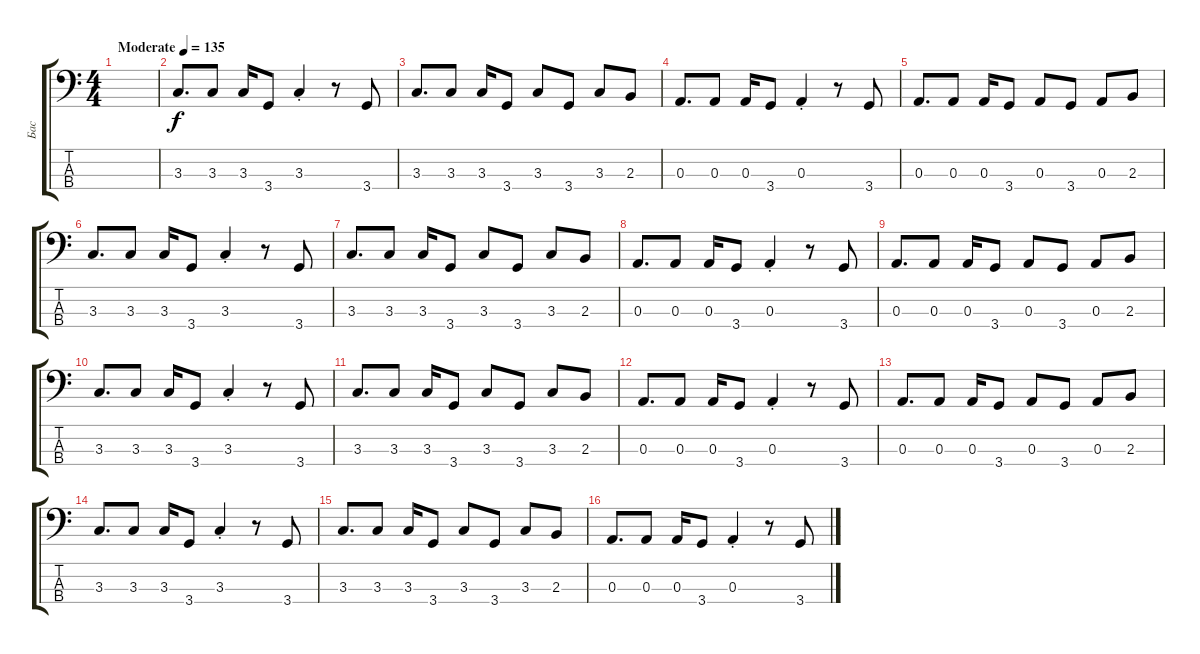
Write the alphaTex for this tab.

\track ("Бас" "Бас") {instrument slapbass1}
\staff {score tabs}
\tuning (G2 D2 A1 E1) {hide}
\ts (4 4)
\tempo (135 "Moderate")
\clef f4
\ks c
|
3.3.8{d} 3.3.8 3.3.16 3.4.8 3.3{st}.4 r.8 3.4.8 |
3.3.8{d} 3.3.8 3.3.16 3.4.8 3.3.8 3.4.8 3.3.8 2.3.8 |
0.3.8{d} 0.3.8 0.3.16 3.4.8 0.3{st}.4 r.8 3.4.8 |
0.3.8{d} 0.3.8 0.3.16 3.4.8 0.3.8 3.4.8 0.3.8 2.3.8 |
3.3.8{d} 3.3.8 3.3.16 3.4.8 3.3{st}.4 r.8 3.4.8 |
3.3.8{d} 3.3.8 3.3.16 3.4.8 3.3.8 3.4.8 3.3.8 2.3.8 |
0.3.8{d} 0.3.8 0.3.16 3.4.8 0.3{st}.4 r.8 3.4.8 |
0.3.8{d} 0.3.8 0.3.16 3.4.8 0.3.8 3.4.8 0.3.8 2.3.8 |
3.3.8{d} 3.3.8 3.3.16 3.4.8 3.3{st}.4 r.8 3.4.8 |
3.3.8{d} 3.3.8 3.3.16 3.4.8 3.3.8 3.4.8 3.3.8 2.3.8 |
0.3.8{d} 0.3.8 0.3.16 3.4.8 0.3{st}.4 r.8 3.4.8 |
0.3.8{d} 0.3.8 0.3.16 3.4.8 0.3.8 3.4.8 0.3.8 2.3.8 |
3.3.8{d} 3.3.8 3.3.16 3.4.8 3.3{st}.4 r.8 3.4.8 |
3.3.8{d} 3.3.8 3.3.16 3.4.8 3.3.8 3.4.8 3.3.8 2.3.8 |
0.3.8{d} 0.3.8 0.3.16 3.4.8 0.3{st}.4 r.8 3.4.8
